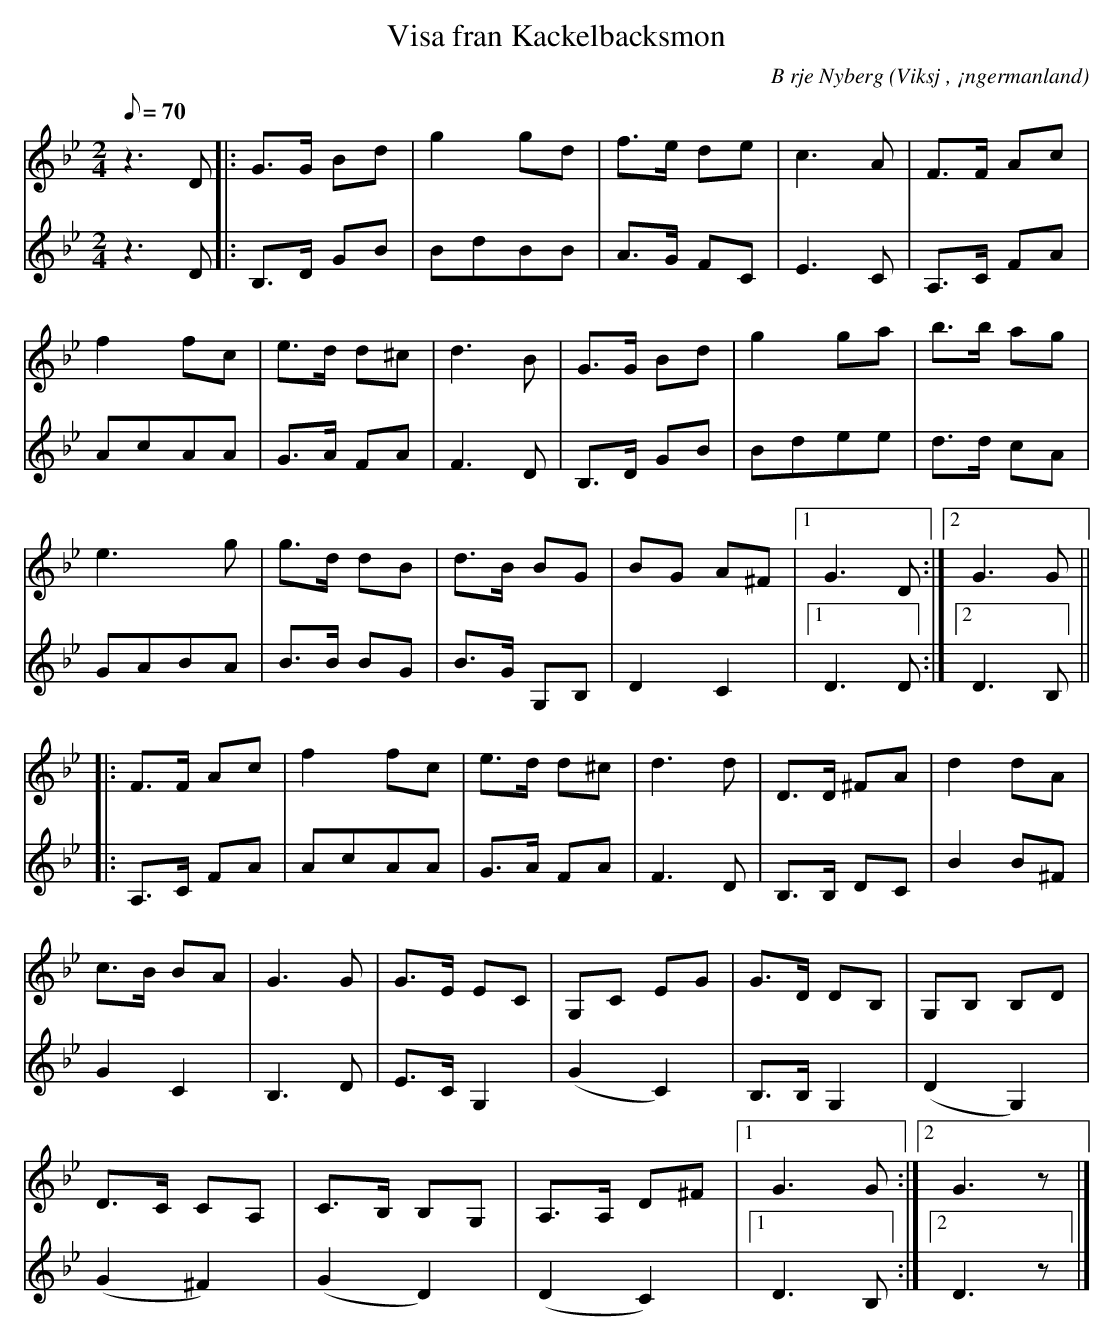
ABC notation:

X:1
T:Visa fran Kackelbacksmon
C:B rje Nyberg
O:Viksj , ¡ngermanland
M:2/4
L:1/8
Q:70
K:Gm
V:1
z2> D2|: G>G Bd | g2 gd | f>e de | c2>A2 | F>F Ac |
f2 fc | e>d d^c | d2>B2 | G>G Bd |g2 ga | b>b ag |
e2> g2 | g>d dB |d>B BG |BG A^F |1 G2> D2 :|2 G2> G2 ||
|: F>F Ac | f2 fc | e>d d^c | d2>d2 | D>D ^FA | d2 dA |
c>B BA |G2> G2 | G>E EC | G,C EG | G>D DB, | G,B, B,D |
D>C CA, | C>B, B,G, | A,>A, D^F |1 G2> G2 :|2 G2> z2 |]
V:2
z2> D2 |: B,>D GB | BdBB | A>G FC | E2>C2 | A,>C FA |
AcAA | G>A FA| F2> D2 | B,>D GB | Bdee | d>d cA |
GABA | B>B BG | B>G G,B, | D2C2 |1 D2> D2 :|2 D2> B,2 ||
|: A,>C FA | AcAA | G>A FA | F2> D2 | B,>B, DC | B2 B^F |
G2 C2 | B,2> D2 | E>C G,2 | (G2 C2) | B,>B, G,2 | (D2 G,2) |
(G2 ^F2) | (G2 D2) | (D2 C2) |1 D2> B,2 :|2 D2> z2 |]
